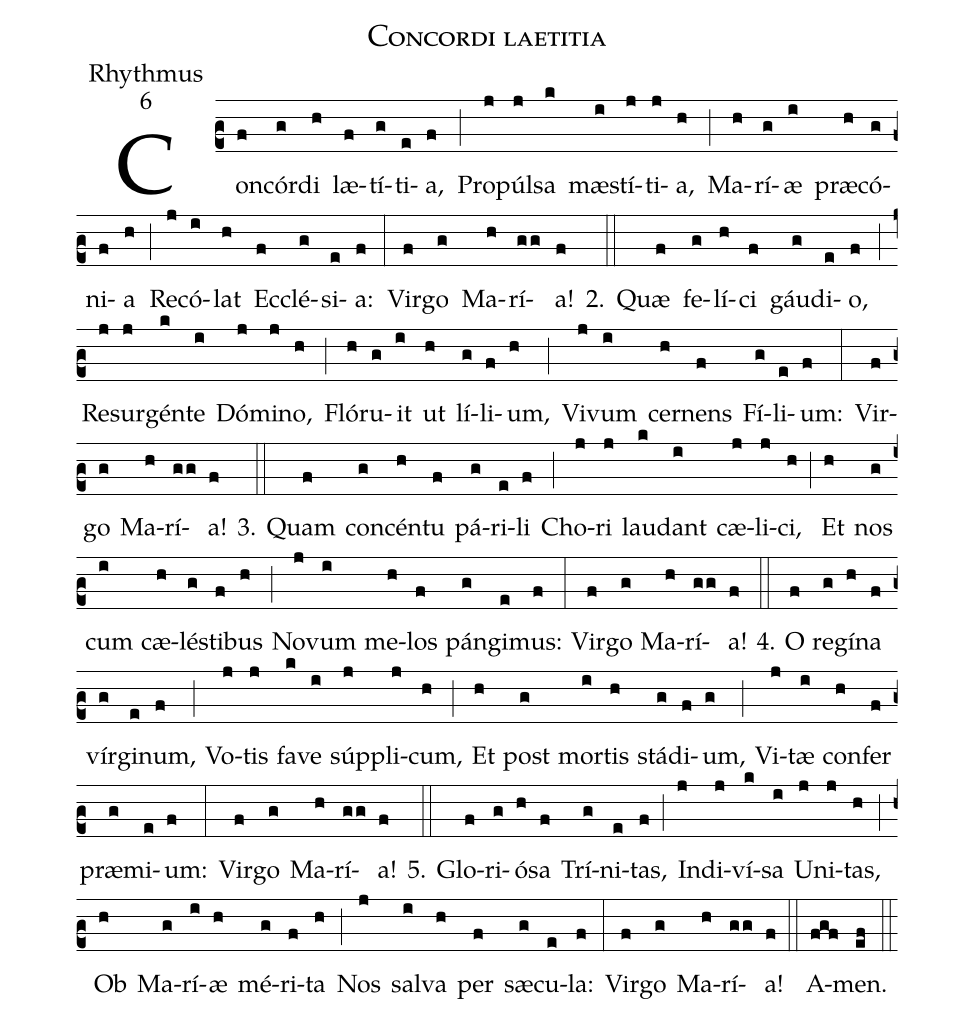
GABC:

name:Concordi laetitia;
office-part:Rhythmus;
mode:6;
%%
(c2) Con(f)cór(g)di(h) læ(f)tí(g)ti(e)a,(f) (;) Pro(j)púl(j)sa(k) mæ(i)stí(j)ti(j)a,(h) (;) Ma(h)rí(g)æ(i) præ(h)có(g)ni(f)a(h) (;) Re(j)có(i)lat(h) Ec(f)clé(g)si(e)a:(f) (:) Vir(f)go(g) Ma(h)rí(gg)a!(f) 2.(::) Quæ(f) fe(g)lí(h)ci(f) gáu(g)di(e)o,(f) (;) Re(j)sur(j)gén(k)te(i) Dó(j)mi(j)no,(h) (;) Fló(h)ru(g)it(i) ut(h) lí(g)li(f)um,(h) (;) Vi(j)vum(i) cer(h)nens(f) Fí(g)li(e)um:(f) (:) Vir(f)go(g) Ma(h)rí(gg)a!(f) 3.(::) Quam(f) con(g)cén(h)tu(f) pá(g)ri(e)li(f) (;) Cho(j)ri(j) lau(k)dant(i) cæ(j)li(j)ci,(h) (;) Et(h) nos(g) cum(i) cæ(h)lé(g)sti(f)bus(h) (;) No(j)vum(i) me(h)los(f) pán(g)gi(e)mus:(f) (:) Vir(f)go(g) Ma(h)rí(gg)a!(f) 4.(::) O(f) re(g)gí(h)na(f) vír(g)gi(e)num,(f) (;) Vo(j)tis(j) fa(k)ve(i) súp(j)pli(j)cum,(h) (;) Et(h) post(g) mor(i)tis(h) stá(g)di(f)um,(g) (;) Vi(j)tæ(i) con(h)fer(f) præ(g)mi(e)um:(f) (:) Vir(f)go(g) Ma(h)rí(gg)a!(f) 5.(::) Glo(f)ri(g)ó(h)sa(f) Trí(g)ni(e)tas,(f) (;) In(j)di(j)ví(k)sa(i) U(j)ni(j)tas,(h) (;) Ob(h) Ma(g)rí(i)æ(h) mé(g)ri(f)ta(h) (;) Nos(j) sal(i)va(h) per(f) sæ(g)cu(e)la:(f) (:) Vir(f)go(g) Ma(h)rí(gg)a!(f) (::) A(fgf)men.(ef) (::)
